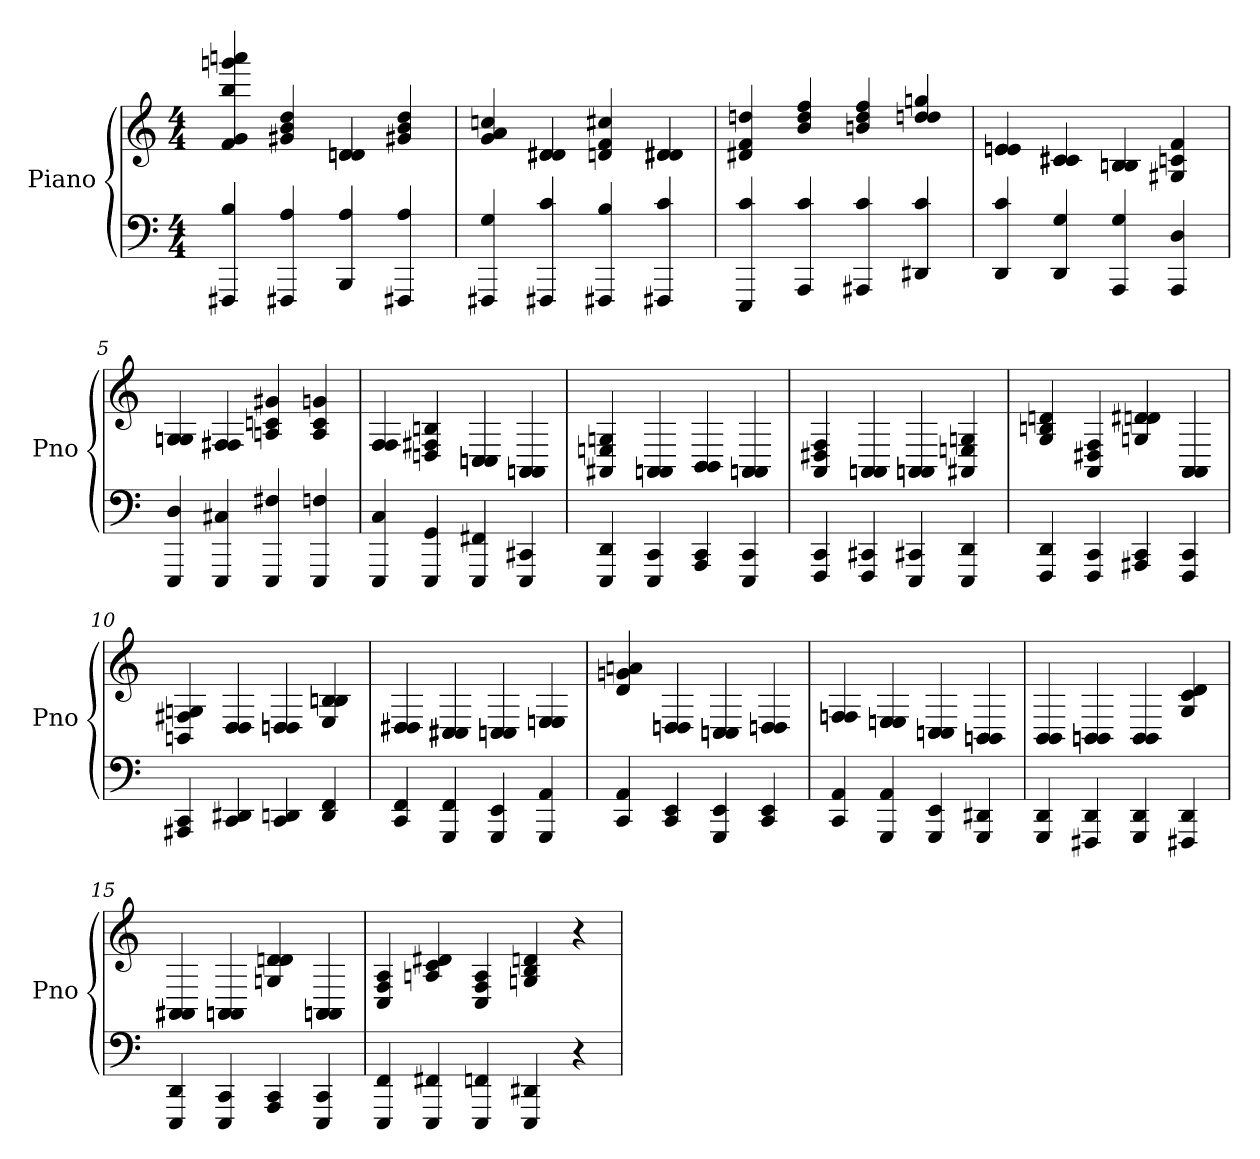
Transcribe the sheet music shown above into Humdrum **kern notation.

**kern	**kern
*part2	*part1
*staff2	*staff1
*I"Piano	*I"Piano
*I'Pno	*I'Pno
*clefF4	*clefG2
*k[]	*k[]
*M4/4	*M4/4
=1	=1
4FFF#X/ 4B/	4bb/ 4f/ 4aaan/ 4gggn/ 4g/
4FFF#X/ 4A/	4dd/ 4b/ 4g#X/
4BBB/ 4A/	4dn/ 4dn/ 4dn/
4FFF#X/ 4A/	4dd/ 4b/ 4g#X/
=2	=2
4FFF#X/ 4G/	4ccn/ 4a/ 4g/
4FFF#X/ 4c/	4d#X/ 4d#X/ 4d#X/
4FFF#X/ 4B/	4d/ 4cc#X/ 4f/
4FFF#X/ 4c/	4d#X/ 4d#X/ 4d#X/
=3	=3
4EEE/ 4c/	4d#X/ 4ddn/ 4f/
4AAA/ 4c/	4ff/ 4dd/ 4b/
4AAA#X/ 4c/	4ff/ 4dd/ 4bn/
4DD#X/ 4c/	4ggn/ 4ddn/ 4dd/
=4	=4
4DD/ 4c/	4en/ 4en/ 4en/
4DD/ 4G/	4c#X/ 4c#X/ 4c#X/
4AAA/ 4G/	4Bn/ 4Bn/ 4Bn/
4AAA/ 4D/	4G#X/ 4f/ 4c/
=5	=5
4EEE/ 4D/	4Gn/ 4Gn/ 4Gn/
4EEE/ 4C#X/	4F#X/ 4F#X/ 4F#X/
4EEE/ 4F#X/	4An/ 4g#X/ 4cn/
4EEE/ 4F/	4A/ 4g/ 4c/
=6	=6
4EEE/ 4C/	4F/ 4F/ 4F/
4EEE/ 4GG/	4Dn/ 4Bn/ 4F#X/
4EEE/ 4FF#X/	4Cn/ 4Cn/ 4Cn/
4EEE/ 4CC#X/	4AAn/ 4AAn/ 4AAn/
=7	=7
4EEE/ 4DD/	4AA#X/ 4Gn/ 4En/
4EEE/ 4CC/	4AAn/ 4AAn/ 4AAn/
4AAA/ 4CC/	4BB/ 4BB/ 4BB/
4EEE/ 4CC/	4AAn/ 4AAn/ 4AAn/
=8	=8
4FFF/ 4CC/	4AA/ 4F/ 4D#X/
4FFF/ 4CC#X/	4AAn/ 4AAn/ 4AAn/
4EEE/ 4CC#X/	4AAn/ 4AAn/ 4AAn/
4EEE/ 4DD/	4AA#X/ 4Gn/ 4En/
=9	=9
4FFF/ 4DD/	4dn/ 4G/ 4Bn/
4FFF/ 4CC/	4AA/ 4F/ 4D#X/
4AAA#X/ 4CC/	4d#X/ 4Gn/ 4dn/
4FFF/ 4CC/	4AA/ 4AA/ 4AA/
=10	=10
4AAA#X/ 4CC/	4BBn/ 4Gn/ 4F#X/
4DD#X/ 4CC/	4D/ 4D/ 4D/
4DD/ 4CC/	4Dn/ 4Dn/ 4Dn/
4DD/ 4FF/	4E/ 4Bn/ 4Bn/
=11	=11
4CC/ 4FF/	4D#X/ 4D#X/ 4D#X/
4GGG/ 4FF/	4C#X/ 4C#X/ 4C#X/
4GGG/ 4EE/	4Cn/ 4Cn/ 4Cn/
4GGG/ 4AA/	4En/ 4En/ 4En/
=12	=12
4CC/ 4AA/	4an/ 4d/ 4gn/
4CC/ 4EE/	4Dn/ 4Dn/ 4Dn/
4GGG/ 4EE/	4Cn/ 4Cn/ 4Cn/
4CC/ 4EE/	4Dn/ 4Dn/ 4Dn/
=13	=13
4CC/ 4AA/	4Fn/ 4Fn/ 4Fn/
4GGG/ 4AA/	4En/ 4En/ 4En/
4GGG/ 4EE/	4Cn/ 4Cn/ 4Cn/
4GGG/ 4DD#X/	4BBn/ 4BBn/ 4BBn/
=14	=14
4GGG/ 4DD/	4BB/ 4BB/ 4BB/
4FFF#X/ 4DD/	4BBn/ 4BBn/ 4BBn/
4GGG/ 4DD/	4BB/ 4BB/ 4BB/
4FFF#X/ 4DD/	4d/ 4G/ 4c/
=15	=15
4EEE/ 4DD/	4AA#X/ 4AA#X/ 4AA#X/
4EEE/ 4CC/	4AAn/ 4AAn/ 4AAn/
4AAA/ 4CC/	4dn/ 4Gn/ 4d/
4EEE/ 4CC/	4AAn/ 4AAn/ 4AAn/
=16	=16
4EEE/ 4FF/	4C/ 4A/ 4F/
4EEE/ 4FF#X/	4d#X/ 4An/ 4c/
4EEE/ 4FF/	4C/ 4A/ 4F/
4EEE/ 4DD#X/	4dn/ 4Gn/ 4B/
4r	4r
=	=
*-	*-
